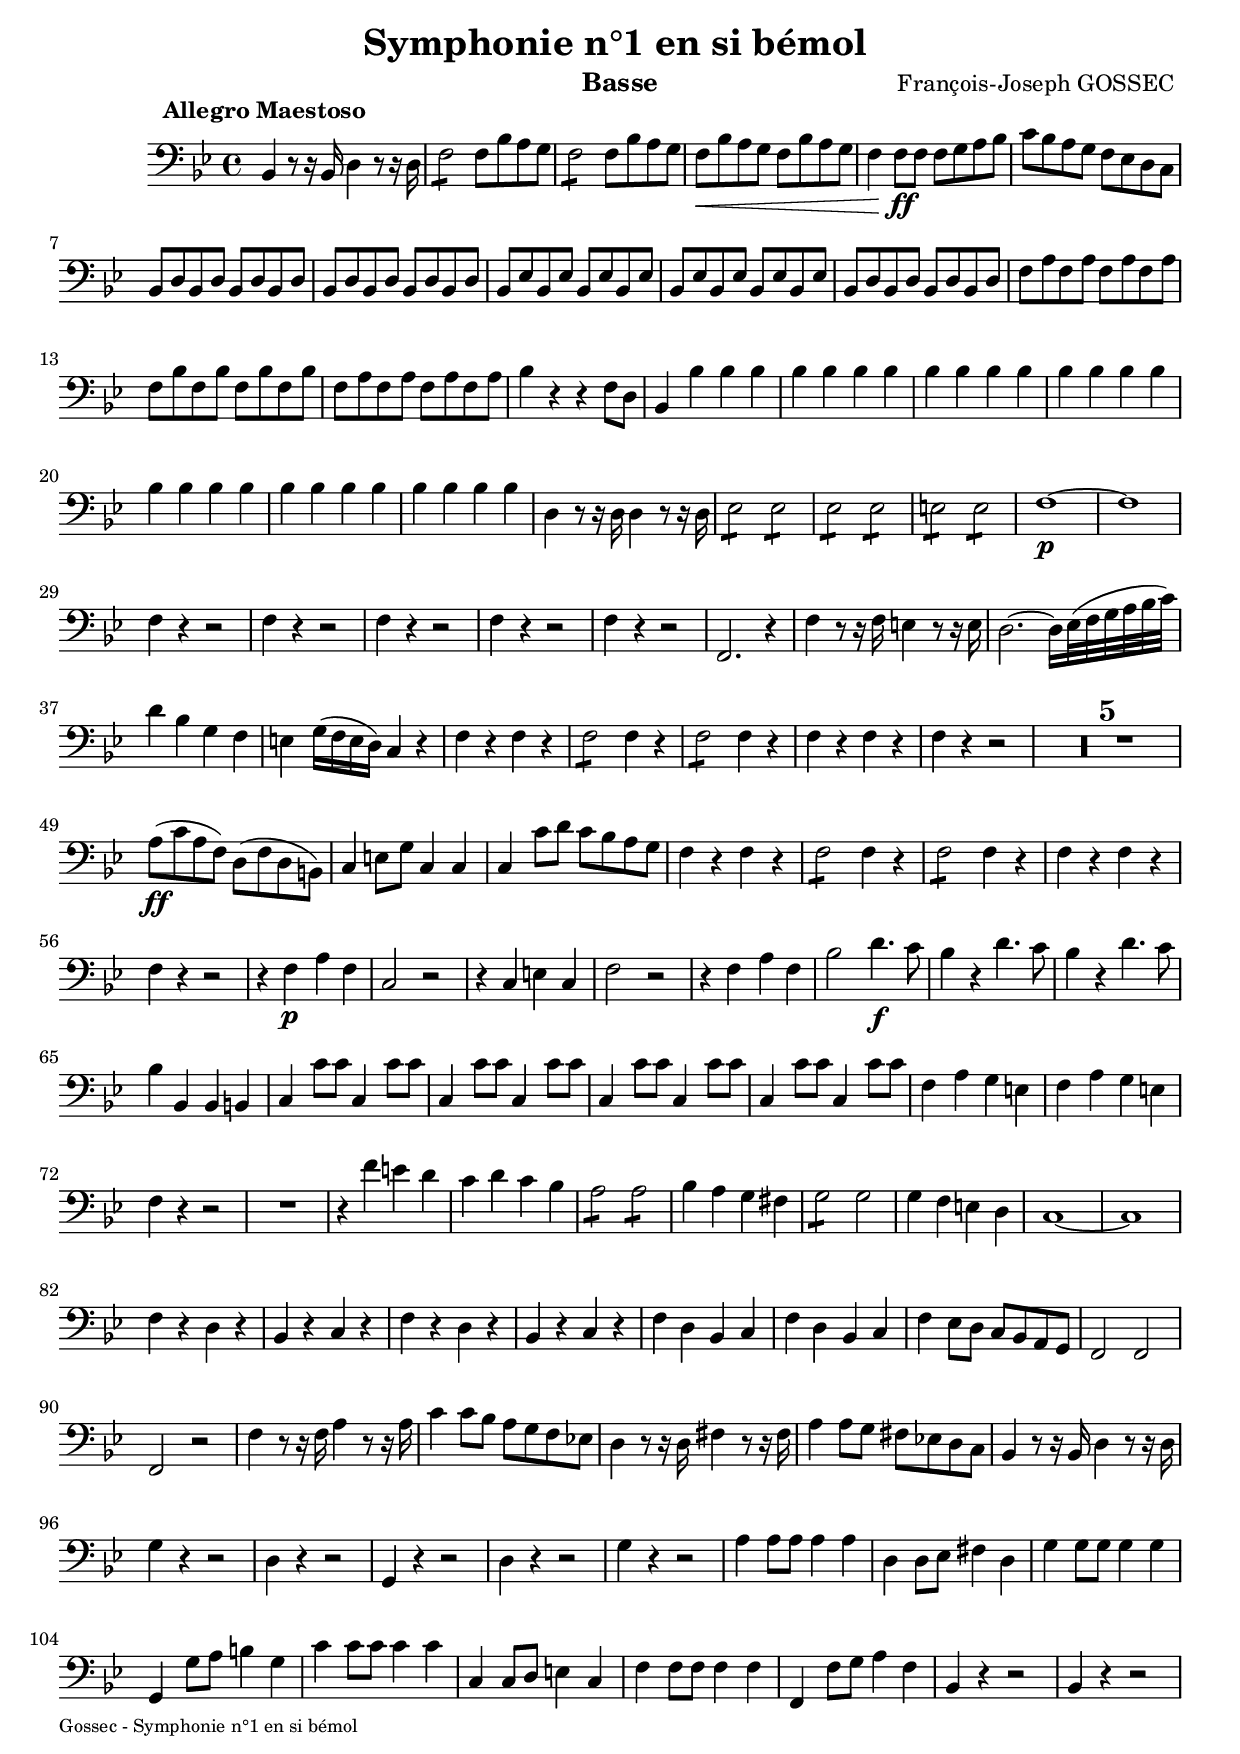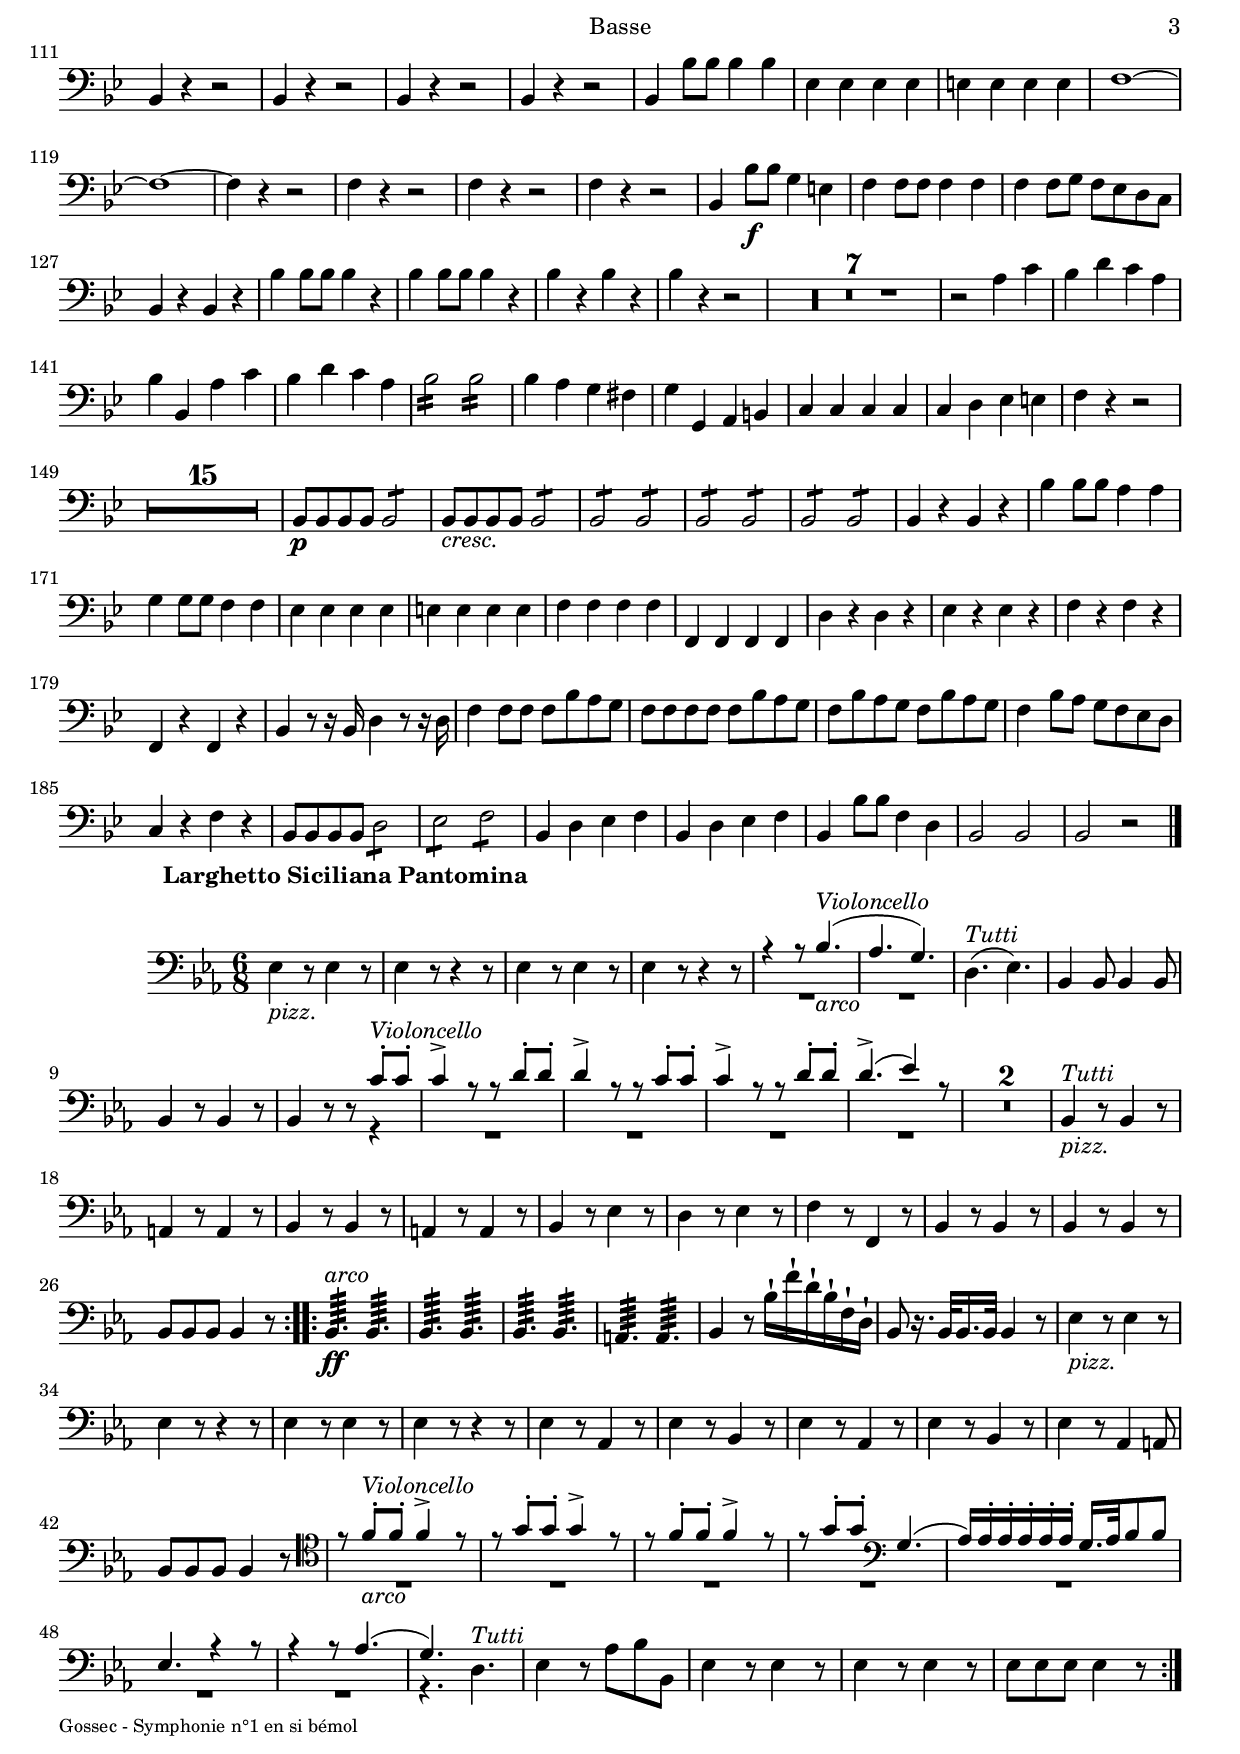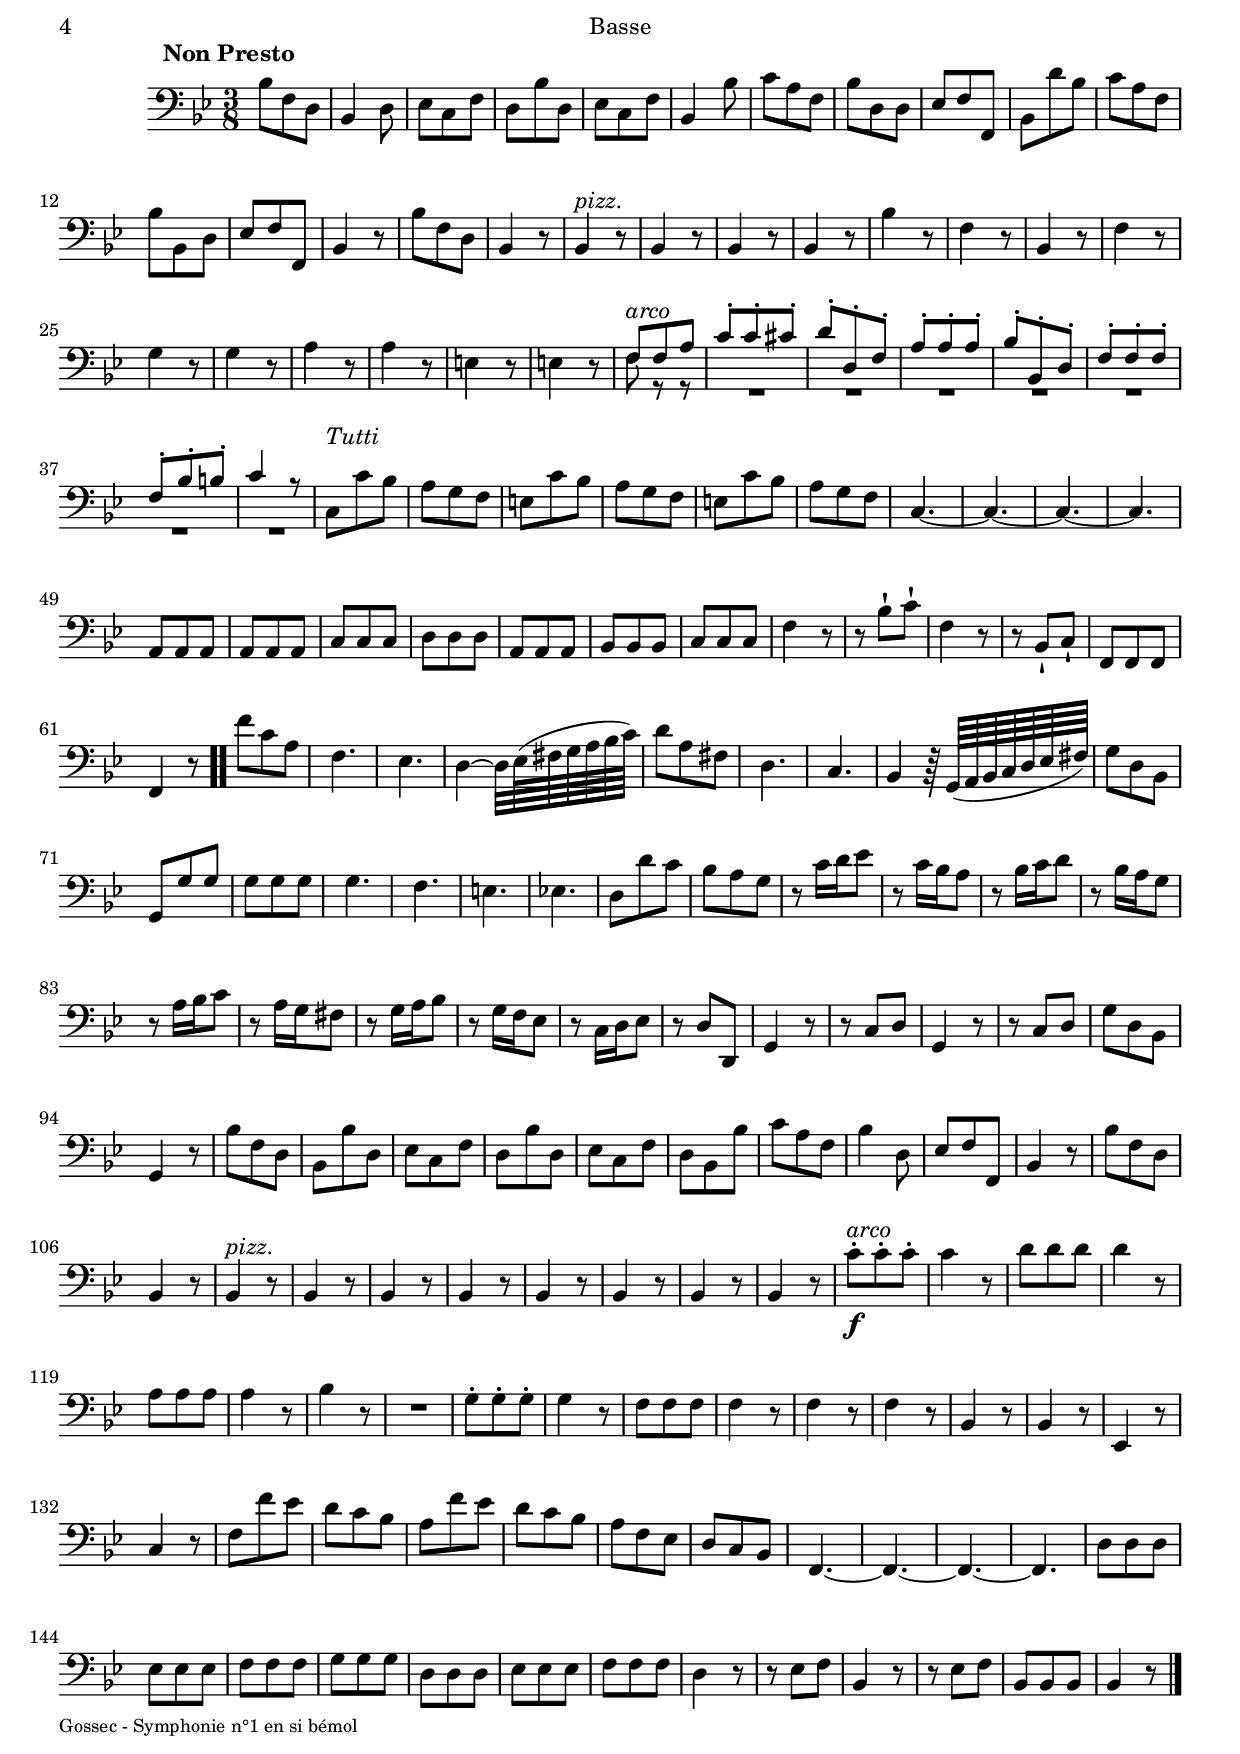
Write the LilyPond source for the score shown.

\version "2.10.25"

\paper{ #(define page-breaking ly:page-turn-breaking)
         top-margin = 3.0
         bottom-margin = 3.0
         before-title-space = 3.0
         page-top-space = 5.0
         between-system-padding = 3.0
         oddFooterMarkup = \markup {\tiny {"Gossec - Symphonie n°1 en si bémol "}}
         #(set-global-staff-size 24)  
         first-page-number = 2
         ragged-last-bottom = ##f
     }

\book{
\header {
    title = 	"Symphonie n°1 en si bémol "
    composer =	"François-Joseph GOSSEC "
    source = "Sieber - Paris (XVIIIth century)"
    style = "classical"
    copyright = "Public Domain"
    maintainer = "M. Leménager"
    instrument =	"Basse"
}


\score {
      \new Staff {
         ﻿\version "2.10.25"      %Gossec - Symphonie si bémol
                        %Basse - 1er mvt
\relative c{
\clef bass
\key bes \major
\time 4/4




bes4 r8 r16 bes d4 r8 r16 d
f2:8 f8 bes a g
f2:8 f8 bes a g
f\< bes a g f bes a g 
f4 f8\ff f f g a bes
c bes a g f ees d c
\repeat unfold 8 {bes d}
%
\repeat unfold 8 {bes ees}
%
\repeat unfold 4 {bes d}
\repeat unfold 4 {f a}
\repeat unfold 4 {f bes}
\repeat unfold 4 {f a}
bes4 r r f8 d
bes4 bes' bes bes
\repeat unfold 6 {bes bes bes bes}
%
%
%
%
%
d,4 r8 r16 d d4 r8 r16 d
ees2:8 ees:
ees: ees:
e: e:
f1\p ~
f
\repeat unfold 5 {f4 r r2}
%
%
%
%
f,2. r4
f' r8 r16 f e4 r8 r16 e
d2. ~ d16[ ees32( f g a bes c)]
d4 bes g f
e g16( f e d) c4 r 
f r f r
f2:8 f4 r
f2:8 f4 r
f r f r
f r r2
\set Score.skipBars = ##t R1 * 5
%
%
%
%
a8\ff( c a f) d( f d b)
c4 e8 g c,4 c
c c'8 d c bes a g
f4 r f r
f2:8 f4 r
f2:8 f4 r
f r f r
f r r2
r4 f\p a f
c2 r
r4 c e c
f2 r
r4 f a f
bes2 d4.\f c8
bes4 r d4. c8
bes4 r d4. c8
bes4 bes, bes b
c c'8 c \repeat unfold 7 {c,4 c'8c}
%
%
%
f,4 a g e
f a g e
f r r2
R1
r4 f' e d
c d c bes
a2:8 a:
bes4 a g fis
g2:8 g
g4 f e d
c1 ~
c
f4 r d r
bes r c r
f r d r 
bes r c r
f d bes c
f d bes c
f ees8 d c bes a g
f2 f
f r
f'4 r8 r16 f a4 r8 r16 a
c4 c8 bes a g f ees!
d4 r8 r16 d fis4 r8 r16 fis
a4 a8 g fis ees! d c
bes4 r8 r16 bes d4 r8 r16 d
g4 r r2
d4 r r2
g,4 r r2
d'4 r r2
g4 r r2
a4 a8 a a4 a
d,4 d8 ees fis4 d
g4 g8 g g4 g
g, g'8 a b4 g
c c8 c c4 c
c, c8 d e4 c   % SIEBER: ees
f f8 f f4 f
f, f'8 g a4 f
bes, r r2
\repeat unfold 5 {bes4 r r2}
%
%
%
%
bes4 bes'8 bes bes4 bes
ees, ees ees ees
e e e e
f1 ~
f ~
\repeat unfold  4 {f4 r r2}
%
%
%
bes,4 bes'8\f bes g4 e
f f8 f f4 f
f f8 g f ees d c
bes4 r bes r
bes' bes8 bes bes4 r
bes bes8 bes bes4 r
bes r bes r 
bes r r2
\set Score.skipBars = ##t R1 * 7
%
%
%
%
%
%
r2 a4 c
bes d c a
bes bes, a' c
bes d c a
bes2:16 bes:
bes4 a g fis
g g, a b
c c c c
c d ees e
f r r2
\set Score.skipBars = ##t R1 * 15
%
%
%
%
%
%
%
%
%
%
%
%
%
%
bes,8\p bes bes bes bes2:8
bes8_\markup{\italic "cresc."} bes bes bes bes2:8
bes: bes: 
bes: bes:
bes: bes:
bes4 r bes r
bes' bes8 bes a4 a
g g8 g f4 f
ees ees ees ees
e e e e
f f f f
f, f f f
d' r d r
ees r ees r
f r f r
f, r f r
bes r8 r16 bes  d4 r8 r16 d
f4 f8 f f bes a g
f f f f f bes a g 
f bes a g f bes a g
f4 bes8 a g f ees d
c4 r f r
bes,8 bes bes bes d2:8
ees: f:
bes,4 d ees f
bes, d ees f
bes, bes'8 bes f4 d
bes2 bes
bes r \bar "|." 
}
}
         \header { piece =  \markup {\hspace #+10.0 \bold "Allegro Maestoso"}     
                  opus = ""  }
}
\score {
      \new Staff {
         \version "2.10.25"      %Gossec - Symphonie si b�mol
                        %Basse - 2e mvt  
\relative c{
\clef bass
\key ees \major
\time 6/8




ees4_\markup{\italic "pizz."} r8 ees4 r8
ees4 r8 r4 r8
ees4 r8 ees4 r8
ees4 r8 r4 r8
<<\voiceOne {r4 r8 bes'4.(_\markup{\italic "arco"}^\markup{\italic "Violoncello"} | aes g)} \\
\voiceTwo {R2. | R2.}>>
d4.(^\markup{\italic "Tutti"} ees)
bes4 bes8 bes4 bes8
bes4 r8 bes4 r8
bes4 r8 r <<\voiceOne {c'-.^\markup{\italic "Violoncello"} c-. |
c4-> r8 r d-. d-. | d4-> r8 r c-. c-.
c4-> r8 r d-. d-. | d4.->( ees4) r8 } \\
\voiceTwo {r4 | R2. |
R2. | R2. | R2.}>>
\set Score.skipBars = ##t R2. * 2
%
bes,4^\markup{\italic "Tutti"}_\markup{\italic "pizz."} r8 bes4 r8
a4 r8 a4 r8
bes4 r8 bes4 r8
a4 r8 a4 r8
bes4 r8 ees4 r8
d4 r8 ees4 r8
f4 r8 f,4 r8
bes4 r8 bes4 r8
bes4 r8 bes4 r8
bes bes bes bes4 r8 \bar ":|:"
bes4.:64\ff^\markup{\italic "arco"} bes:
bes: bes:
bes: bes:
a: a:
bes4 r8 bes'16-| f'-| d-| bes-| f-| d-|
bes8 r16. bes32 bes16. bes32 bes4 r8
ees4_\markup{\italic "pizz."} r8 ees4 r8
ees4 r8 r4 r8
ees4 r8 ees4 r8
ees4 r8 r4 r8
ees4 r8 aes,4 r8
ees'4 r8 bes4 r8
ees4 r8 aes,4 r8
ees'4 r8 bes4 r8
ees4 r8 aes,4 a8
bes bes bes bes4 r8
\clef tenor <<\voiceOne {r f''-._\markup{\italic "arco"}^\markup{\italic "Violoncello"} f-. f4-> r8 | 
r g-. g-. g4-> r8 | r f-. f-. f4-> r8 | r g-. g-. \clef bass g,4.( | 
aes16) aes-. aes-. aes-. aes-. aes-. g16. aes32 bes8 bes | ees,4. r4 r8 |
r4 r8 aes4.( | g) } \\
\voiceTwo {R2. | R2. | R2. | R2. | 
R2. | R2. | R2. |
r4. } >>
 d^\markup{\italic "Tutti"}
ees4 r8 aes bes bes,
ees4 r8 ees4 r8
ees4 r8 ees4 r8
ees ees ees ees4 r8 \bar ":|" 
}
}
         \header { piece = \markup {\hspace #+10.0 \bold "Larghetto Siciliana Pantomina"}
                  opus = ""  }
}
\score {
      \new Staff {
         \version "2.10.25"      %Gossec - Symphonie si b�mol
                        %Basse - 3e mvt  
\relative c{
\clef bass
\key bes \major
\time 3/8




bes'8 f d
bes4 d8
ees c f
d bes' d,
ees c f
bes,4 bes'8
c a f
bes d, d
ees f f,
bes d' bes
c a f
bes bes, d
ees f f,
bes4 r8
bes' f d
bes4 r8
bes4^\markup{\italic "pizz."}r8     %reprise arco non pr�cis�e dans Sieber; en mesure 31 ? (cello seul)
bes4 r8
bes4 r8
bes4 r8
bes'4 r8
f4 r8
bes,4 r8
f'4 r8
g4 r8
g4 r8
a4 r8
a4 r8
e4 r8
e4 r8
<< \voiceOne { f8^\markup{\italic "arco"} f a | c-. c-. cis-. | 
d-. d,-. f-. | a-. a-. a-. | 
bes-. bes,-. d-. | f-. f-. f-. | f
-. bes-. b-. | c4 r8} \\
\voiceTwo {f,8 r r | R4. | 
R4. | R4. | 
R4. | R4. | 
R4. | R4.} >> 
c8^\markup{\pad-markup #2.0 \italic "Tutti"} c' bes
a g f
e c' bes 
a g f
e c' bes
a g f
c4. ~
c ~
c ~
c 
a8 a a
a a a
c c c
d d d
a a a
bes bes bes
c c c
f4 r8
r bes-| c-|
f,4 r8
r bes,-| c-|
f, f f
f4 r8 \bar ".|."
f''8 c a
f4.
ees
d4 ~ d32[ ees64( fis g a bes c)]
d8 a fis
d4.
c
bes4 r64 g([ a bes c d ees fis)]
g8 d bes
g g' g
g g g
g4. 
f
e
ees!
d8 d' c
bes a g
r c16 d ees8
r c16 bes a8
r bes16 c d8
r bes16 a g8
r a16 bes c8
r a16 g fis8
r g16 a bes8
r g16 f ees8
r c16 d ees8
r d d,
g4 r8
r c d
g,4 r8
r c d
g d bes
g4 r8
bes' f d
bes bes' d,
ees c f
d bes' d,
ees c f
d bes bes'
c a f
bes4 d,8
ees f f,
bes4 r8
bes' f d
bes4 r8
bes4^\markup{\italic "pizz."} r8
\repeat unfold 7 { bes4 r8}
%
%
%
%
%
%
c'8-.\f^\markup{\italic "arco"} c-. c-.
c4 r8
d d d
d4 r8
a a a
a4 r8
bes4 r8
R4.
g8-. g-. g-.
g4 r8
f f f
f4 r8
f4 r8
f4 r8
bes,4 r8
bes4 r8
ees,4 r8
c'4 r8
f f' ees
d c bes
a f' ees
d c bes
a f ees
d c bes
f4. ~
f ~
f ~
f
d'8 d d
ees ees ees
f f f
g g g
d d d
ees ees ees 
f f f
d4 r8
r ees f
bes,4 r8
r ees f
bes, bes bes
bes4 r8 \bar "|." 
}
}
         \header { piece = \markup {\hspace #+10.0 \bold "Non Presto"}
                  opus = ""  }
}
}
